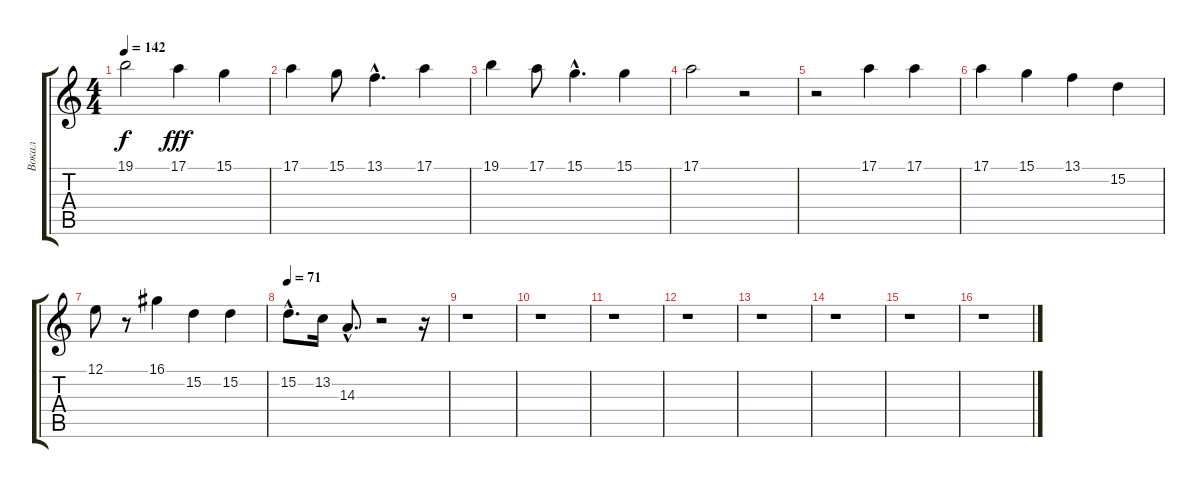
\track ("Вокал" "Вокал") {instrument viola}
\staff {score tabs}
\tuning (E4 B3 G3 D3 A2 E2) {hide}
\ts (4 4)
\tempo 142
\clef g2
\ks c
19.1{t}.2{dy f} 17.1.4{dy fff} 15.1.4 |
17.1.4 15.1.8 13.1{hac}.4{d} 17.1.4 |
19.1.4 17.1.8 15.1{hac}.4{d} 15.1.4 |
17.1.2 r.2 |
r.2 17.1.4 17.1.4 |
17.1.4 15.1.4 13.1.4 15.2.4 |
12.1.8 r.8 16.1.4 15.2.4 15.2.4 |
\tempo 71
15.2{hac}.8{d} 13.2.16 14.3{hac}.8{d} r.2 r.16 |
r.1 |
r.1 |
r.1 |
r.1 |
r.1 |
r.1 |
r.1 |
r.1
